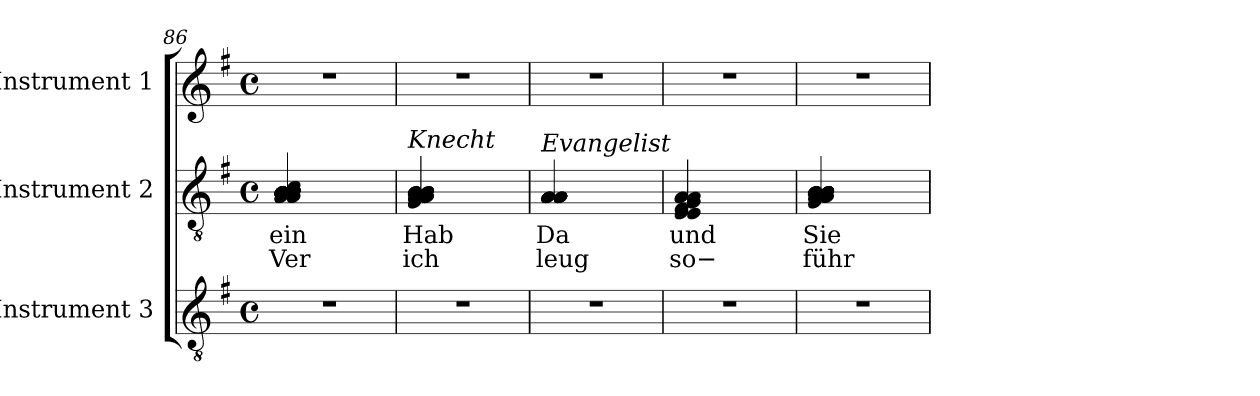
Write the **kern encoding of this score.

**kern	**kern	**text	**text	**kern
*part3	*part2	*part2	*part2	*part1
*staff3	*staff2	*staff2	*staff2	*staff1
*I"Instrument 3	*I"Instrument 2	*	*	*I"Instrument 1
!!LO:LB:g=z
*clefGv2	*clefGv2	*	*	*clefG2
*k[f#]	*k[f#]	*	*	*k[f#]
*G:	*G:	*	*	*G:
*M4/4	*M4/4	*	*	*M4/4
*met(c)	*met(c)	*	*	*met(c)
=86	=86	=86	=86	=86
!	!	!LO:LY:b:rj	!LO:LY:b:rj	!
1r	4c/ 4B/ 4B/ 4B/ 4B/ 4B/ 4B/ 4B/ 4B/ 4B/ 4B/ 4B/ 4B/ 4B/ 4B/ 4B/ 4A/ 4A/ 4A/ 4B/	ein	Ver	1r
.	2.ryy	.	.	.
!!LO:LB:g=z
=87	=87	=87	=87	=87
!	!LO:TX:a:i:t=Knecht	!	!	!
!	!	!LO:LY:b:rj	!LO:LY:b:rj	!
1r	4B/ 4B/ 4B/ 4B/ 4B/ 4B/ 4B/ 4B/ 4A/ 4A/ 4G/ 4A/	Hab	ich	1r
.	2.ryy	.	.	.
=88	=88	=88	=88	=88
!	!LO:TX:a:i:t=Evangelist	!	!	!
!	!	!LO:LY:b:rj	!LO:LY:b:rj	!
1r	4A/ 4A/ 4A/ 4A/ 4A/ 4A/ 4A/ 4A/	Da	leug	1r
.	2.ryy	.	.	.
!!LO:PB:g=z
=89	=89	=89	=89	=89
!	!	!LO:LY:b:rj	!LO:LY:b:rj	!
1r	4A/ 4A/ 4A/ 4G/ 4F#/ 4E/ 4E/	und	so−	1r
.	2.ryy	.	.	.
=90	=90	=90	=90	=90
!	!	!LO:LY:b:rj	!LO:LY:b:rj	!
1r	4B/ 4B/ 4B/ 4B/ 4B/ 4B/ 4B/ 4B/ 4B/ 4B/ 4A/ 4A/ 4G/ 4B/	Sie	führ	1r
.	2.ryy	.	.	.
=	=	=	=	=
*-	*-	*-	*-	*-
